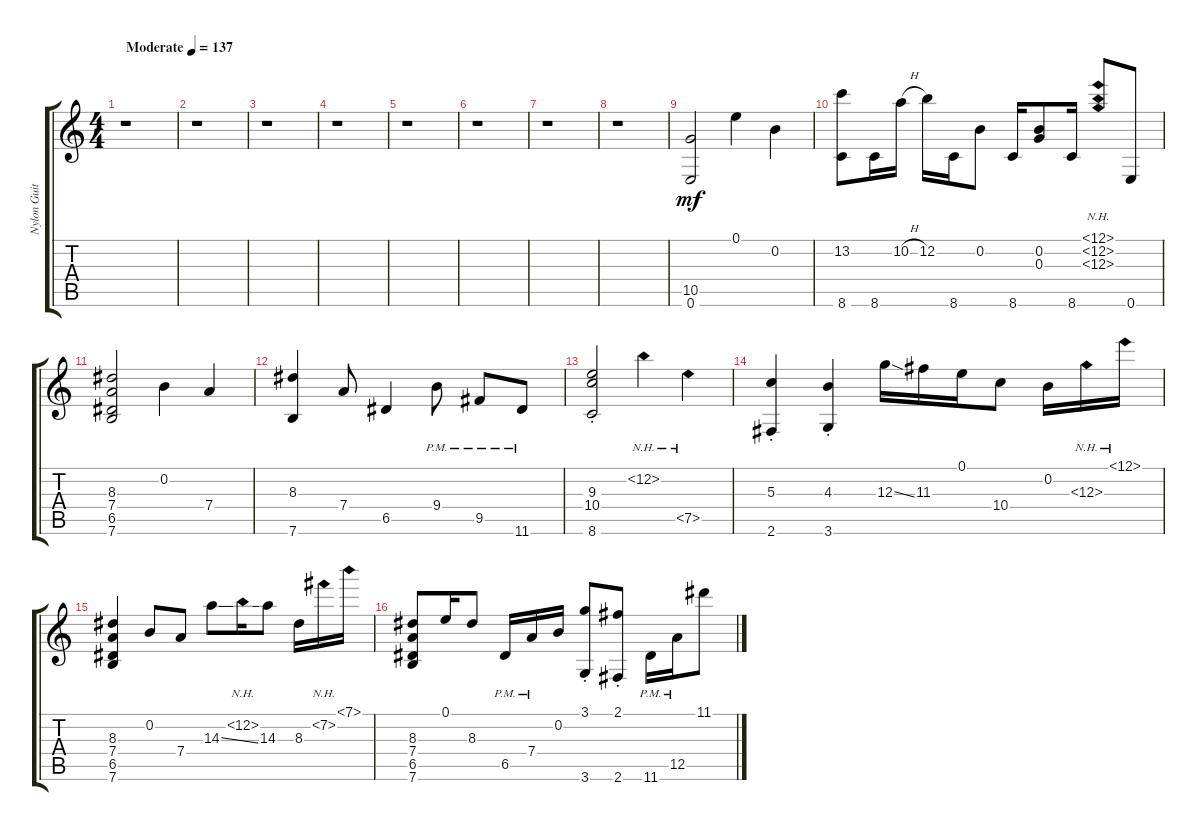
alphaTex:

\track ("Nylon Guitar" "Nylon Guit") {instrument acousticguitarnylon}
\staff {score tabs}
\tuning (E4 B3 G3 D3 A2 E2) {hide}
\ts (4 4)
\tempo (137 "Moderate")
\clef g2
\ks c
r.1{dy mf instrument acousticguitarnylon} |
r.1 |
r.1 |
r.1 |
r.1 |
r.1 |
r.1 |
r.1 |
(10.5 0.6).2 0.1.4 0.2.4 |
(13.2 8.6).8 8.6.16 10.2{h}.16 12.2.16 8.6.16 0.2.8 8.6.16 (0.2 0.3).8 8.6.16 (12.1{nh} 12.2{nh} 12.3{nh}).8 0.6.8 |
(8.3 7.4 6.5 7.6).2 0.2.4 7.4.4 |
(8.3 7.6).4 7.4.8 6.5.4 9.4{pm}.8 9.5{pm}.8 11.6{pm}.8 |
(9.3{st} 10.4{st} 8.6{st}).2 12.2{nh}.4 7.5{nh}.4 |
(5.3{st} 2.6{st}).4 (4.3{st} 3.6{st}).4 12.3{ss}.16 11.3.16 0.1.16 10.4.8 0.2.16 12.3{nh}.16 12.1{nh}.16 |
(8.3 7.4 6.5 7.6).4 0.2.8 7.4.8 14.3{ss}.8 12.2{nh}.16 14.3.8 8.3.16 7.2{nh}.16 7.1{nh}.16 |
(8.3 7.4 6.5 7.6).8 0.1.16 8.3.8 6.5{pm}.16 7.4{pm}.16 0.2.16 (3.1{st} 3.6{st}).8 (2.1{st} 2.6{st}).8 11.6{pm}.16 12.5{pm}.16 11.1.8
